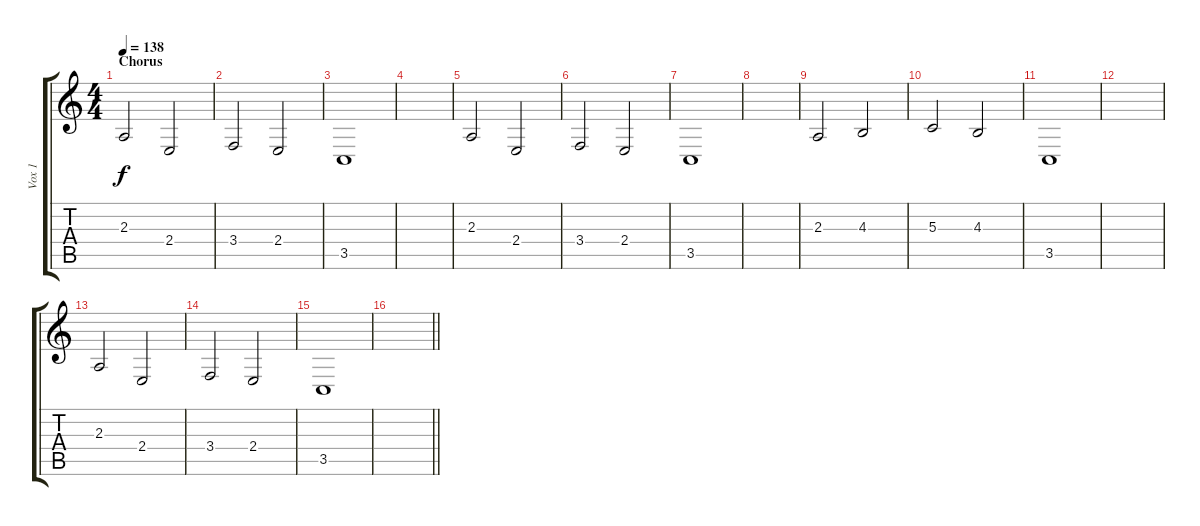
\track ("Vox 1" "Vox 1") {instrument choiraahs}
\staff {score tabs}
\tuning (E4 B3 G3 D3 A2 E2) {hide}
\ts (4 4)
\section ("" "Chorus")
\tempo 138
\clef g2
\ks c
2.3.2{dy f} 2.4.2 |
3.4.2 2.4.2 |
3.5.1 |
|
2.3.2 2.4.2 |
3.4.2 2.4.2 |
3.5.1 |
|
2.3.2 4.3.2 |
5.3.2 4.3.2 |
3.5.1 |
|
2.3.2 2.4.2 |
3.4.2 2.4.2 |
3.5.1 |
\barLineRight lightlight
